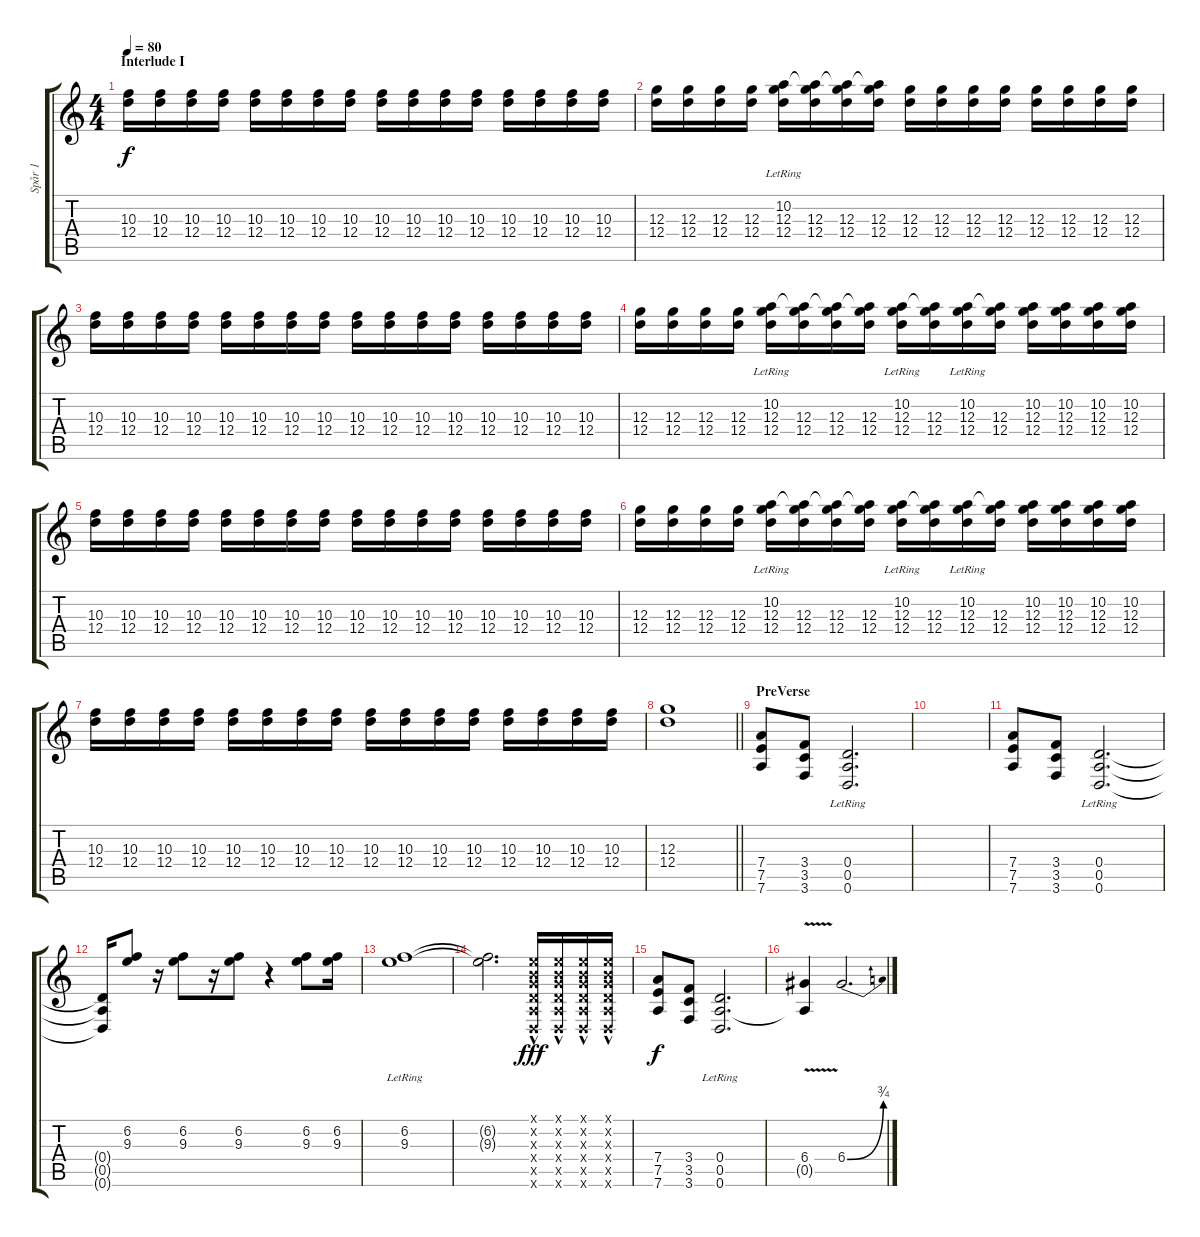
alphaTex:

\track ("Spår 1" "Spår 1") {instrument distortionguitar}
\staff {score tabs}
\tuning (E4 B3 G3 D3 A2 D2) {hide}
\ts (4 4)
\section ("" "Interlude I")
\tempo 80
\clef g2
\ks c
(10.3 12.4).16{dy f} (10.3 12.4).16 (10.3 12.4).16 (10.3 12.4).16 (10.3 12.4).16 (10.3 12.4).16 (10.3 12.4).16 (10.3 12.4).16 (10.3 12.4).16 (10.3 12.4).16 (10.3 12.4).16 (10.3 12.4).16 (10.3 12.4).16 (10.3 12.4).16 (10.3 12.4).16 (10.3 12.4).16 |
(12.3 12.4).16 (12.3 12.4).16 (12.3 12.4).16 (12.3 12.4).16 (10.2{lr} 12.3 12.4).16 (10.2{t} 12.3 12.4).16 (10.2{t} 12.3 12.4).16 (10.2{t} 12.3 12.4).16 (12.3 12.4).16 (12.3 12.4).16 (12.3 12.4).16 (12.3 12.4).16 (12.3 12.4).16 (12.3 12.4).16 (12.3 12.4).16 (12.3 12.4).16 |
(10.3 12.4).16 (10.3 12.4).16 (10.3 12.4).16 (10.3 12.4).16 (10.3 12.4).16 (10.3 12.4).16 (10.3 12.4).16 (10.3 12.4).16 (10.3 12.4).16 (10.3 12.4).16 (10.3 12.4).16 (10.3 12.4).16 (10.3 12.4).16 (10.3 12.4).16 (10.3 12.4).16 (10.3 12.4).16 |
(12.3 12.4).16 (12.3 12.4).16 (12.3 12.4).16 (12.3 12.4).16 (10.2{lr} 12.3 12.4).16 (10.2{t} 12.3 12.4).16 (10.2{t} 12.3 12.4).16 (10.2{t} 12.3 12.4).16 (10.2{lr} 12.3 12.4).16 (10.2{t} 12.3 12.4).16 (10.2{lr} 12.3 12.4).16 (10.2{t} 12.3 12.4).16 (10.2 12.3 12.4).16 (10.2 12.3 12.4).16 (10.2 12.3 12.4).16 (10.2 12.3 12.4).16 |
(10.3 12.4).16 (10.3 12.4).16 (10.3 12.4).16 (10.3 12.4).16 (10.3 12.4).16 (10.3 12.4).16 (10.3 12.4).16 (10.3 12.4).16 (10.3 12.4).16 (10.3 12.4).16 (10.3 12.4).16 (10.3 12.4).16 (10.3 12.4).16 (10.3 12.4).16 (10.3 12.4).16 (10.3 12.4).16 |
(12.3 12.4).16 (12.3 12.4).16 (12.3 12.4).16 (12.3 12.4).16 (10.2{lr} 12.3 12.4).16 (10.2{t} 12.3 12.4).16 (10.2{t} 12.3 12.4).16 (10.2{t} 12.3 12.4).16 (10.2{lr} 12.3 12.4).16 (10.2{t} 12.3 12.4).16 (10.2{lr} 12.3 12.4).16 (10.2{t} 12.3 12.4).16 (10.2 12.3 12.4).16 (10.2 12.3 12.4).16 (10.2 12.3 12.4).16 (10.2 12.3 12.4).16 |
(10.3 12.4).16 (10.3 12.4).16 (10.3 12.4).16 (10.3 12.4).16 (10.3 12.4).16 (10.3 12.4).16 (10.3 12.4).16 (10.3 12.4).16 (10.3 12.4).16 (10.3 12.4).16 (10.3 12.4).16 (10.3 12.4).16 (10.3 12.4).16 (10.3 12.4).16 (10.3 12.4).16 (10.3 12.4).16 |
\barLineRight lightlight
(12.3 12.4).1 |
\section ("" "PreVerse")
(7.4 7.5 7.6).8 (3.4 3.5 3.6).8 (0.4{lr} 0.5{lr} 0.6{lr}).2{d} |
|
(7.4 7.5 7.6).8 (3.4 3.5 3.6).8 (0.4{lr} 0.5{lr} 0.6{lr}).2{d} |
(0.4{t} 0.5{t} 0.6{t}).16 (6.2 9.3).8 r.16 (6.2 9.3).8 r.16 (6.2 9.3).8 r.4 (6.2 9.3).8 (6.2 9.3).16 |
(6.2{lr} 9.3{lr}).1 |
(6.2{t} 9.3{t}).2{d} (0.1{hac x} 0.2{hac x} 0.3{hac x} 0.4{hac x} 0.5{hac x} 0.6{hac x}).16{dy fff} (0.1{hac x} 0.2{hac x} 0.3{hac x} 0.4{hac x} 0.5{hac x} 0.6{hac x}).16 (0.1{hac x} 0.2{hac x} 0.3{hac x} 0.4{hac x} 0.5{hac x} 0.6{hac x}).16 (0.1{hac x} 0.2{hac x} 0.3{hac x} 0.4{hac x} 0.5{hac x} 0.6{hac x}).16 |
(7.4 7.5 7.6).8{dy f} (3.4 3.5 3.6).8 (0.4{lr} 0.5{lr} 0.6{lr}).2{d} |
(6.4{v} 0.5{t}).4 6.4{be (bend 0 0 60 3)}.2{d}
